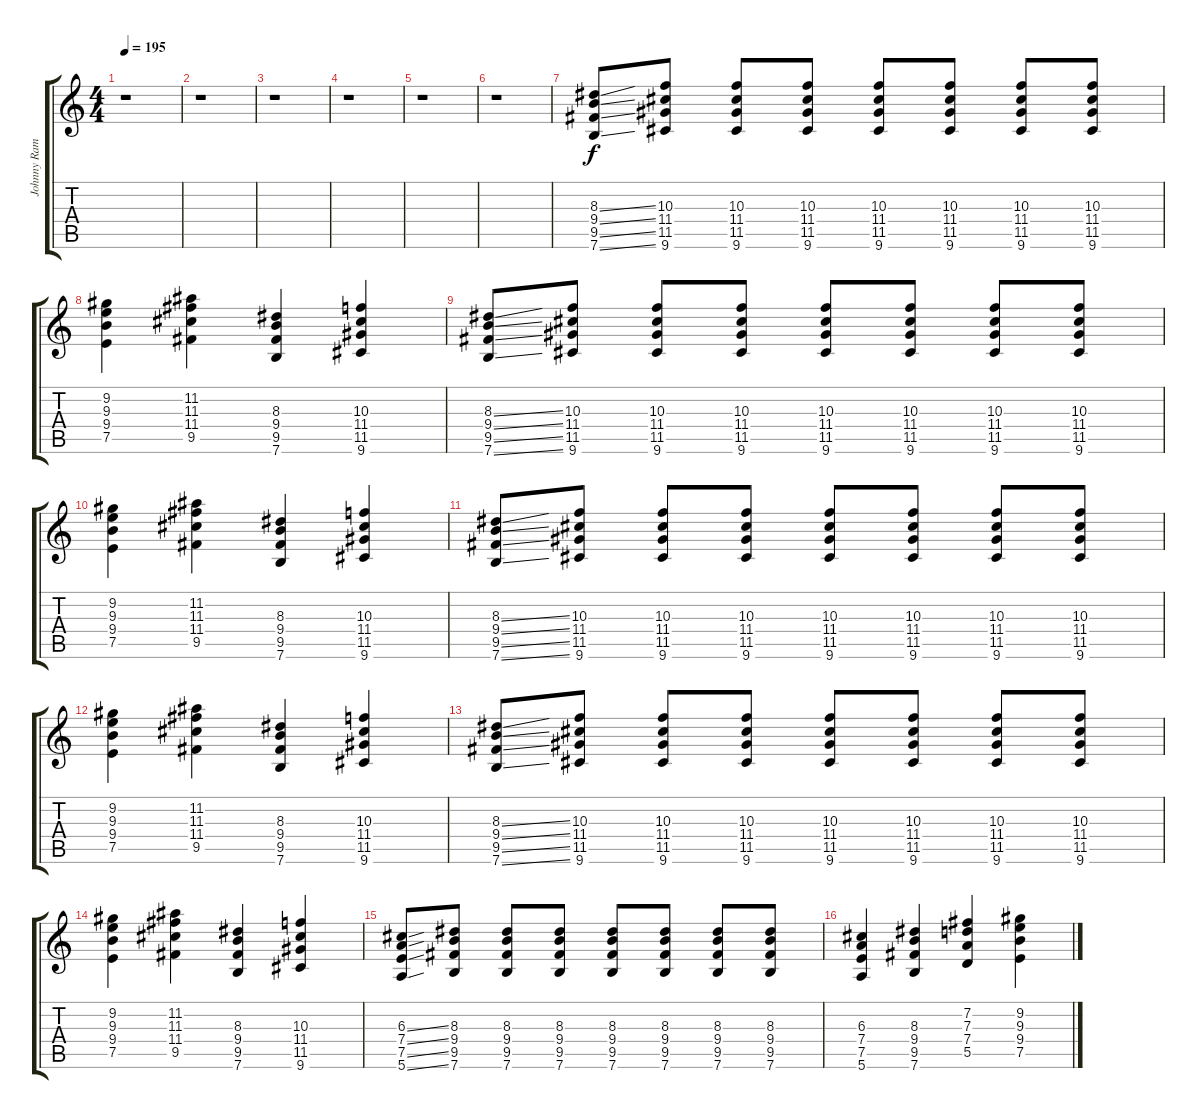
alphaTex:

\track ("Johnny Ramone" "Johnny Ram") {instrument distortionguitar}
\staff {score tabs}
\tuning (E4 B3 G3 D3 A2 E2) {hide}
\ts (4 4)
\tempo 195
\clef g2
\ks c
r.1{dy f instrument distortionguitar} |
r.1 |
r.1 |
r.1 |
r.1 |
r.1 |
(8.3{ss} 9.4{ss} 9.5{ss} 7.6{ss}).8 (10.3 11.4 11.5 9.6).8 (10.3 11.4 11.5 9.6).8 (10.3 11.4 11.5 9.6).8 (10.3 11.4 11.5 9.6).8 (10.3 11.4 11.5 9.6).8 (10.3 11.4 11.5 9.6).8 (10.3 11.4 11.5 9.6).8 |
(9.2 9.3 9.4 7.5).4 (11.2 11.3 11.4 9.5).4 (8.3 9.4 9.5 7.6).4 (10.3 11.4 11.5 9.6).4 |
(8.3{ss} 9.4{ss} 9.5{ss} 7.6{ss}).8 (10.3 11.4 11.5 9.6).8 (10.3 11.4 11.5 9.6).8 (10.3 11.4 11.5 9.6).8 (10.3 11.4 11.5 9.6).8 (10.3 11.4 11.5 9.6).8 (10.3 11.4 11.5 9.6).8 (10.3 11.4 11.5 9.6).8 |
(9.2 9.3 9.4 7.5).4 (11.2 11.3 11.4 9.5).4 (8.3 9.4 9.5 7.6).4 (10.3 11.4 11.5 9.6).4 |
(8.3{ss} 9.4{ss} 9.5{ss} 7.6{ss}).8 (10.3 11.4 11.5 9.6).8 (10.3 11.4 11.5 9.6).8 (10.3 11.4 11.5 9.6).8 (10.3 11.4 11.5 9.6).8 (10.3 11.4 11.5 9.6).8 (10.3 11.4 11.5 9.6).8 (10.3 11.4 11.5 9.6).8 |
(9.2 9.3 9.4 7.5).4 (11.2 11.3 11.4 9.5).4 (8.3 9.4 9.5 7.6).4 (10.3 11.4 11.5 9.6).4 |
(8.3{ss} 9.4{ss} 9.5{ss} 7.6{ss}).8 (10.3 11.4 11.5 9.6).8 (10.3 11.4 11.5 9.6).8 (10.3 11.4 11.5 9.6).8 (10.3 11.4 11.5 9.6).8 (10.3 11.4 11.5 9.6).8 (10.3 11.4 11.5 9.6).8 (10.3 11.4 11.5 9.6).8 |
(9.2 9.3 9.4 7.5).4 (11.2 11.3 11.4 9.5).4 (8.3 9.4 9.5 7.6).4 (10.3 11.4 11.5 9.6).4 |
(6.3{ss} 7.4{ss} 7.5{ss} 5.6{ss}).8 (8.3 9.4 9.5 7.6).8 (8.3 9.4 9.5 7.6).8 (8.3 9.4 9.5 7.6).8 (8.3 9.4 9.5 7.6).8 (8.3 9.4 9.5 7.6).8 (8.3 9.4 9.5 7.6).8 (8.3 9.4 9.5 7.6).8 |
(6.3 7.4 7.5 5.6).4 (8.3 9.4 9.5 7.6).4 (7.2 7.3 7.4 5.5).4 (9.2 9.3 9.4 7.5).4
